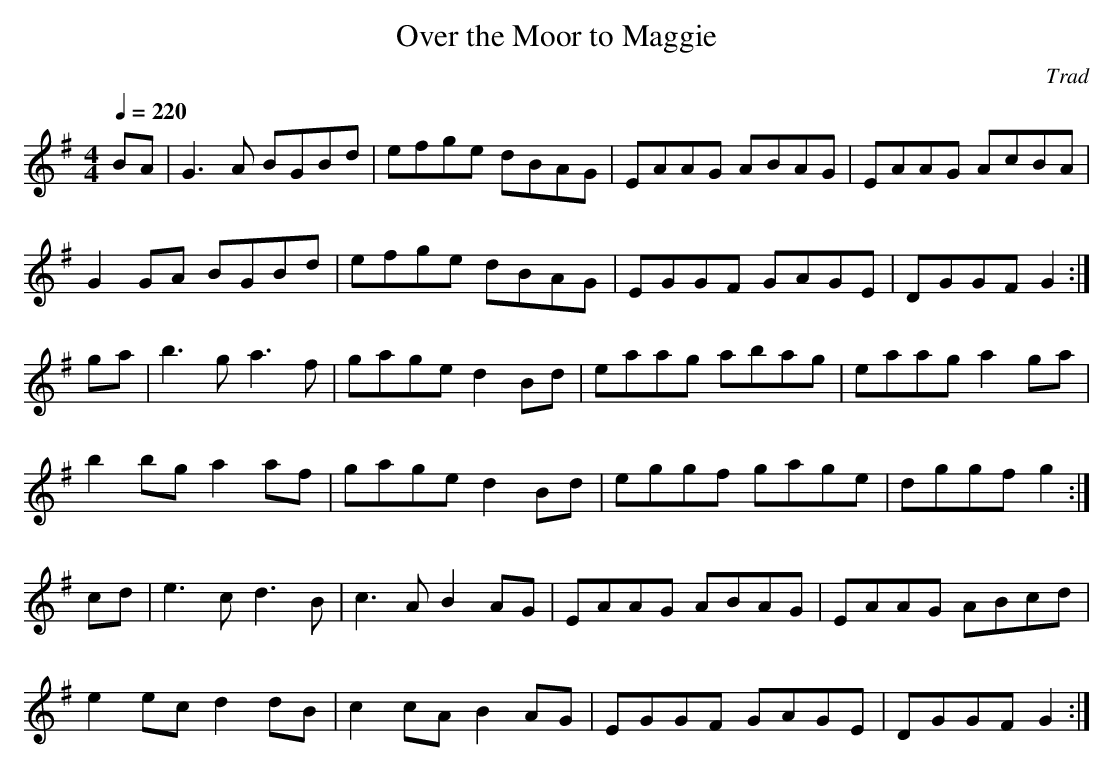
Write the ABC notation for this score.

X:1
T:Over the Moor to Maggie
M:4/4
L:1/8
Q:1/4=220
C:Trad
K:G
BA|G3 A BGBd|efge dBAG|EAAG ABAG|EAAG AcBA|!
G2 GA BGBd|efge dBAG|EGGF GAGE|DGGFG2:|!
ga|b3 g a3 f|gage d2 Bd|eaag abag|eaag a2 ga|!
b2 bg a2 af|gage d2 Bd|eggf gage|dggf g2:|!
cd|e3 c d3 B|c3 A B2 AG|EAAG ABAG|EAAG ABcd|!
e2 ec d2 dB|c2 cA B2 AG|EGGF GAGE|DGGF G2:|!
